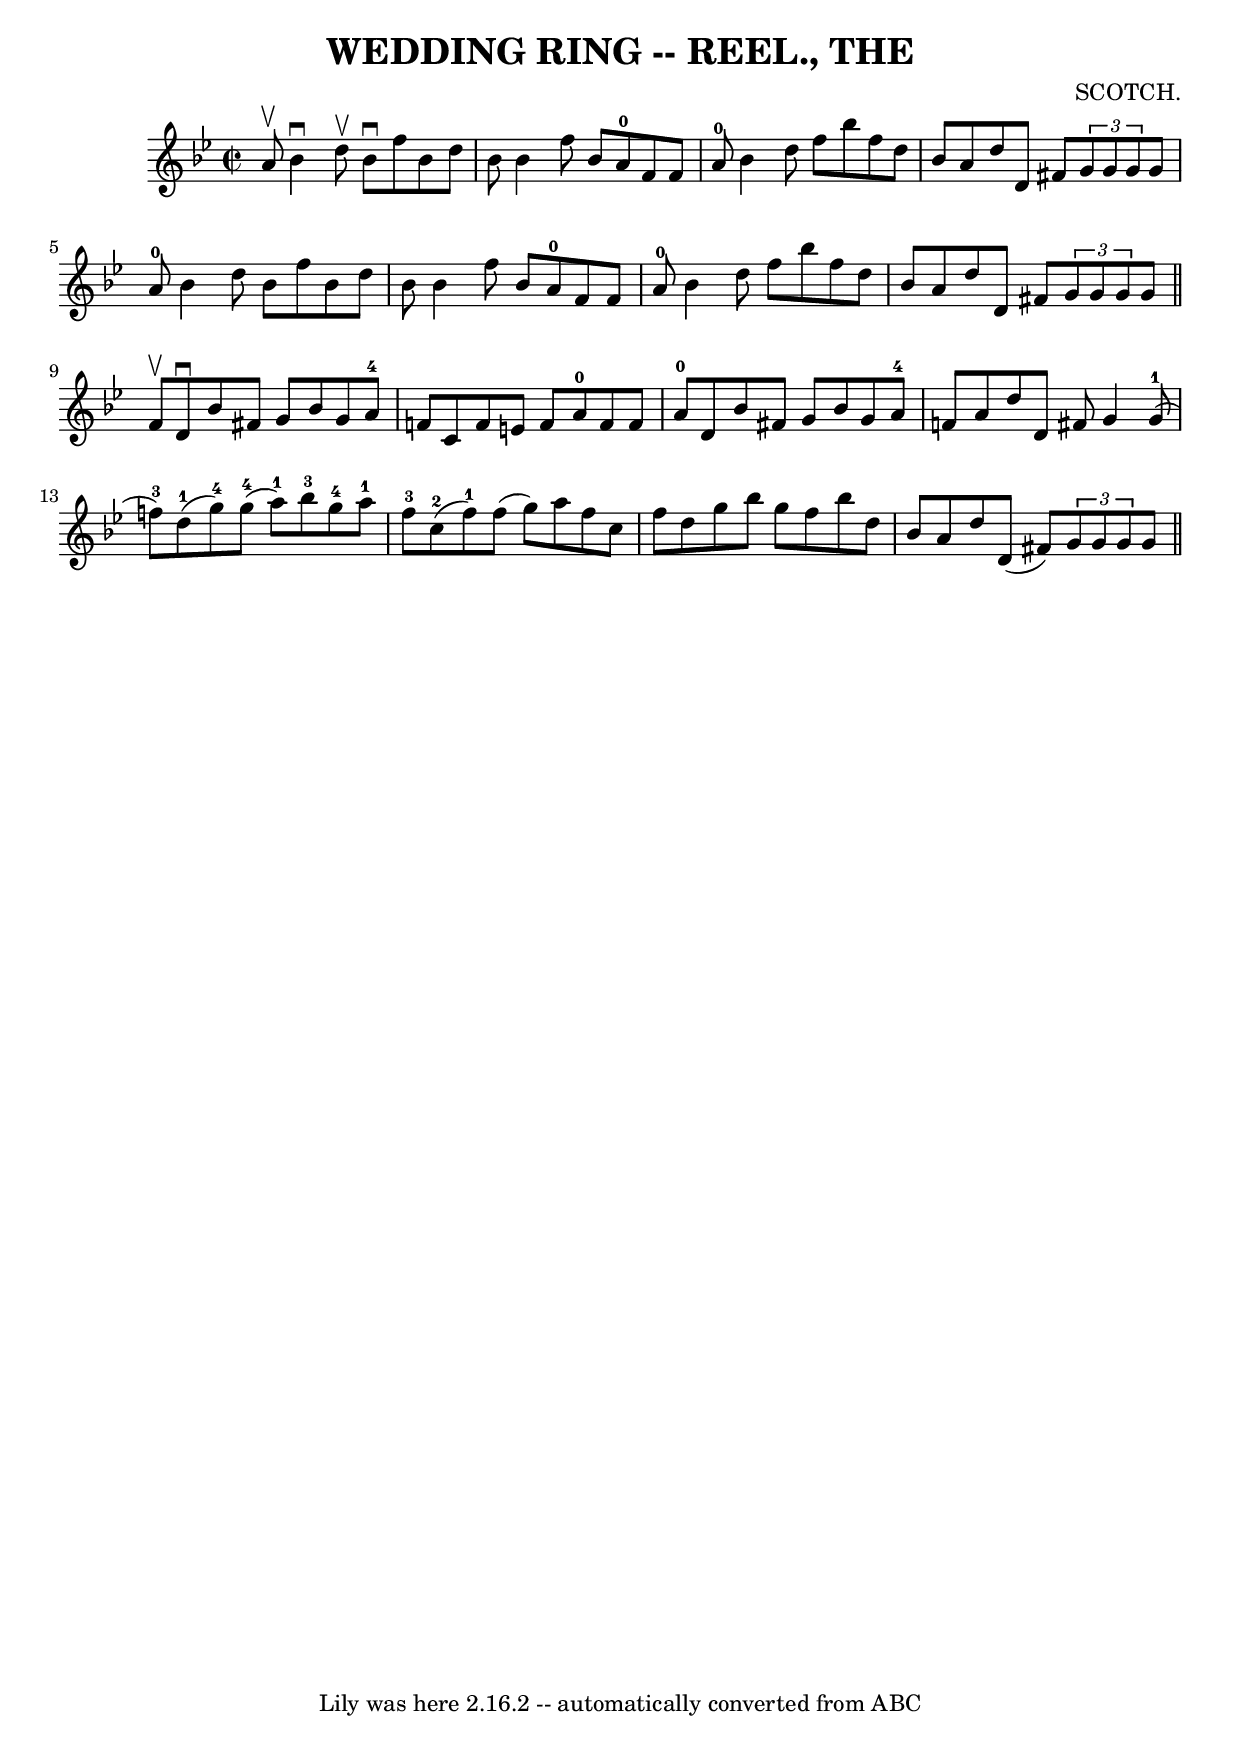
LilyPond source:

\version "2.16.2"
\include "Mammoth.ily"
\header {
  %% book = "Coles"
  composer = "SCOTCH."
  crossRefNumber = "2"
  footnotes = ""
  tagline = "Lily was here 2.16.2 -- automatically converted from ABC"
  title = "WEDDING RING -- REEL., THE"

}
voicedefault =  {


  \override Staff.TimeSignature #'style = #'C
  \time 2/2 
  \key bes \major a'8^\upbow |
  bes'4^\downbow d''8^\upbow bes'8^\downbow f''8 bes'8 d''8 bes'8  |
  bes'4    
  f''8 bes'8 a'8-0 f'8 f'8 a'8-0 |
  bes'4 d''8   
  f''8 bes''8 f''8 d''8 bes'8  |
  a'8 d''8 d'8    
  fis'8    \times 2/3 { g'8 g'8 g'8  
		      } g'8 a'8-0 |
  
  bes'4 d''8 bes'8 f''8 bes'8 d''8 bes'8  |
  bes'4    
  f''8 bes'8 a'8-0 f'8 f'8 a'8-0 |
  bes'4 d''8   
  f''8 bes''8 f''8 d''8 bes'8  |
  a'8 d''8 d'8    
  fis'8    \times 2/3 { g'8 g'8 g'8  
		      } g'8  \bar "||" f'8^\upbow 
  |
  d'8^\downbow bes'8 fis'8 g'8 bes'8 g'8 a'8-4   
  f'!8  |
  c'8 f'8 e'8 f'8 a'8-0 f'8 f'8 a'8-0 |
  d'8 bes'8 fis'8 g'8 bes'8 g'8 a'8-4 f'!8 
  |
  a'8 d''8 d'8 fis'8 g'4 g'8-1(f''!8-3) 
  |
  d''8-1(g''8-4) g''8-4(a''8-1)     
  bes''8-3 g''8-4 a''8-1 f''8-3 |
  c''8-2(f''8-1) f''8 (g''8) a''8 f''8 c''8 f''8  |
  d''8    
  g''8 bes''8 g''8 f''8 bes''8 d''8 bes'8  |
  a'8    
  d''8 d'8 (fis'8)   \times 2/3 { g'8 g'8 g'8  
				} g'8  
  \bar "||"   

}

\score{
  <<

    \context Staff="default"
    {
      \voicedefault 
      
    }

  >>
  \layout {
    
  }
  \midi {
  }

}
